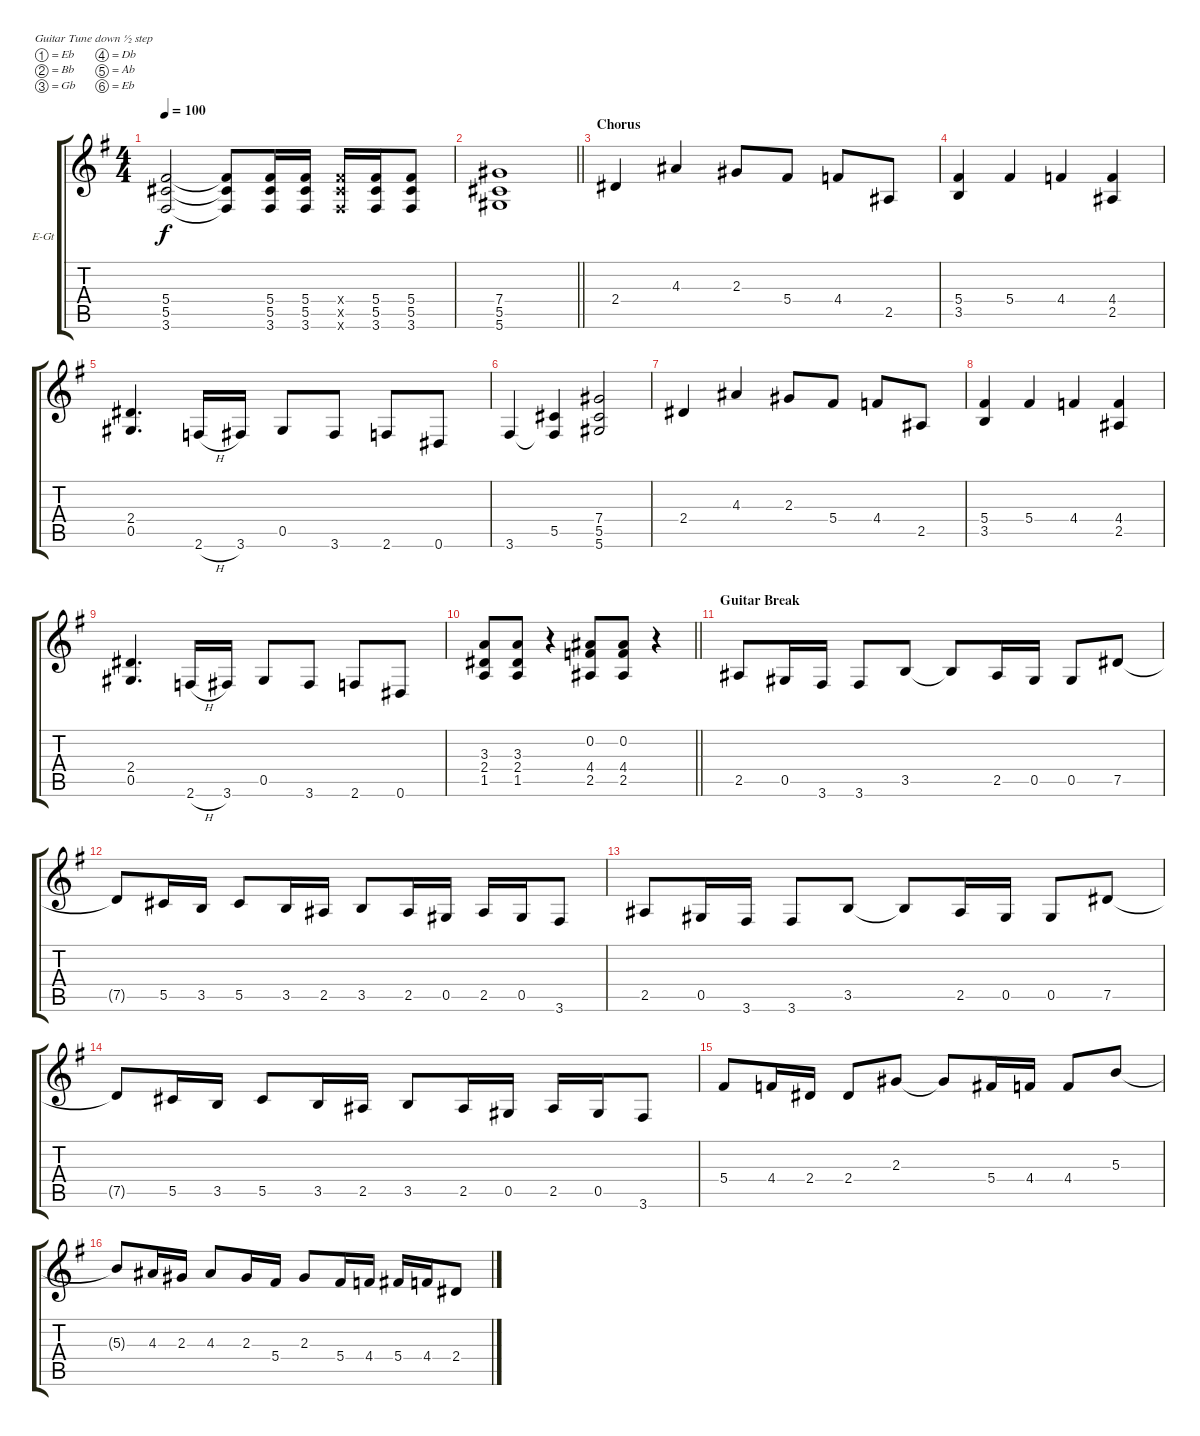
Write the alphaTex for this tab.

\bracketExtendMode groupsimilarinstruments
\firstSystemTrackNameOrientation horizontal
\otherSystemsTrackNameOrientation horizontal
\track ("Гитара 1" "E-Gt") {mute instrument distortionguitar}
\staff {score tabs}
\tuning (Eb4 Bb3 Gb3 Db3 Ab2 Eb2)
\ts (4 4)
\tempo 100
\clef g2
\ks eminor
(5.4 5.5 3.6).2{dy f} (5.4{t} 5.5{t} 3.6{t}).8 (5.4 5.5 3.6).16 (5.4 5.5 3.6).16 (5.4{x} 5.5{x} 3.6{x}).16 (5.4 5.5 3.6).16 (5.4 5.5 3.6).8 |
\barLineRight lightlight
(7.4 5.5 5.6).1 |
\section ("" "Chorus")
2.4.4 4.3.4 2.3.8 5.4.8 4.4.8 2.5.8 |
(5.4 3.5).4 5.4.4 4.4.4 (4.4 2.5).4 |
(2.4 0.5).4{d} 2.6{h}.16 3.6.16 0.5.8 3.6.8 2.6.8 0.6.8 |
3.6.4 (5.5 3.6{t}).4 (7.4 5.5 5.6).2 |
2.4.4 4.3.4 2.3.8 5.4.8 4.4.8 2.5.8 |
(5.4 3.5).4 5.4.4 4.4.4 (4.4 2.5).4 |
(2.4 0.5).4{d} 2.6{h}.16 3.6.16 0.5.8 3.6.8 2.6.8 0.6.8 |
\barLineRight lightlight
(3.3 2.4 1.5).8 (3.3 2.4 1.5).8 r.4 (0.2 4.4 2.5).8 (0.2 4.4 2.5).8 r.4 |
\section ("" "Guitar Break")
2.5.8 0.5.16 3.6.16 3.6.8 3.5.8 3.5{t}.8 2.5.16 0.5.16 0.5.8 7.5.8 |
7.5{t}.8 5.5.16 3.5.16 5.5.8 3.5.16 2.5.16 3.5.8 2.5.16 0.5.16 2.5.16 0.5.16 3.6.8 |
2.5.8 0.5.16 3.6.16 3.6.8 3.5.8 3.5{t}.8 2.5.16 0.5.16 0.5.8 7.5.8 |
7.5{t}.8 5.5.16 3.5.16 5.5.8 3.5.16 2.5.16 3.5.8 2.5.16 0.5.16 2.5.16 0.5.16 3.6.8 |
5.4.8 4.4.16 2.4.16 2.4.8 2.3.8 2.3{t}.8 5.4.16 4.4.16 4.4.8 5.3.8 |
5.3{t}.8 4.3.16 2.3.16 4.3.8 2.3.16 5.4.16 2.3.8 5.4.16 4.4.16 5.4.16 4.4.16 2.4.8
